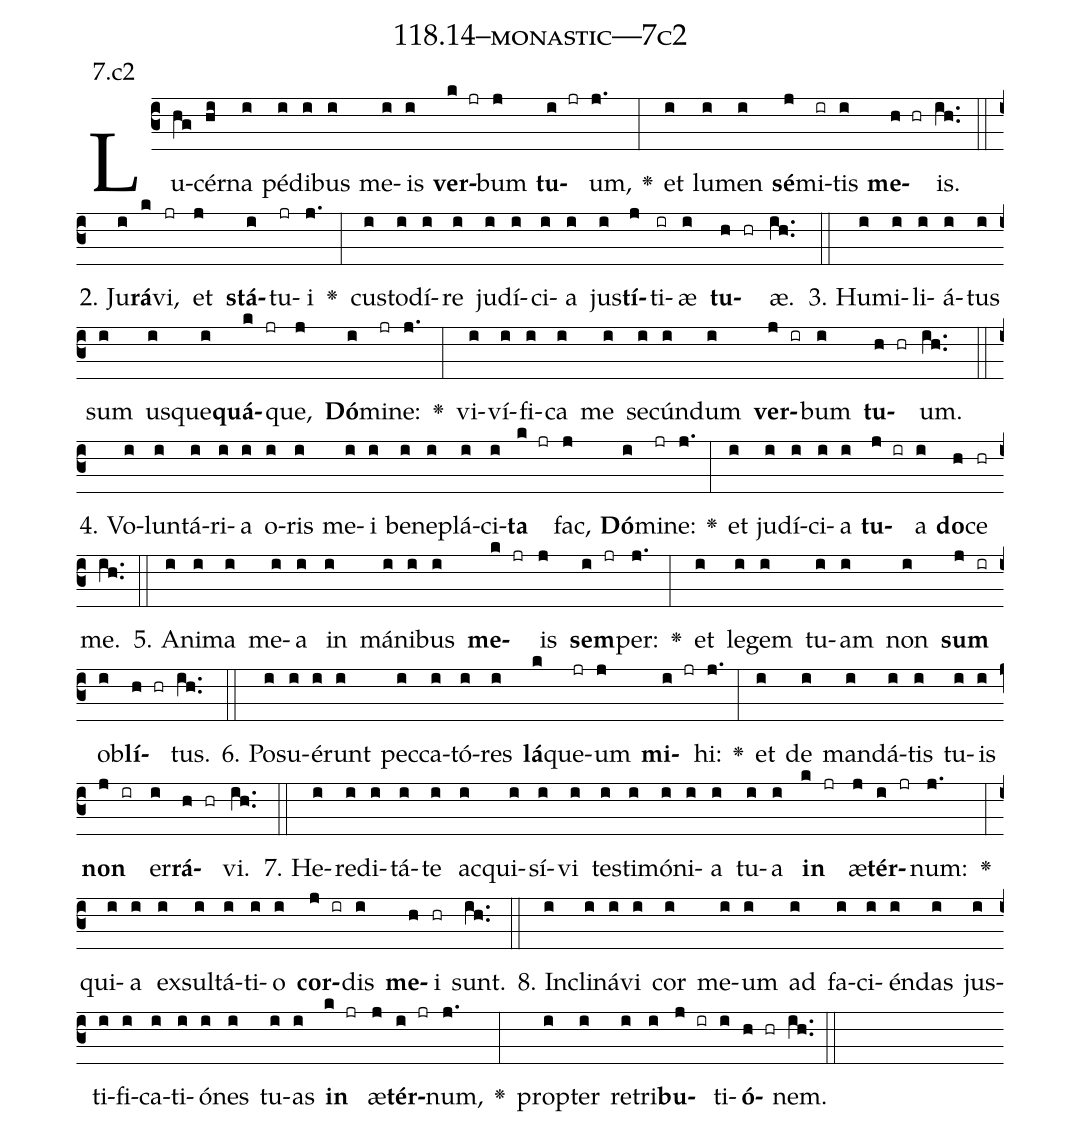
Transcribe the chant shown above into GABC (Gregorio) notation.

name: 118.14--monastic---7c2;
annotation: 7.c2;
%%
(c3)Lu(hg)cér(hi)na(i) pé(i)di(i)bus(i) me(i)is(i) <b>ver</b>(k jr)bum(j) <b>tu</b>(i jr)um,(j.) <v>\greheightstar</v>(:) et(i) lu(i)men(i) <b>sé</b>(j)mi(ir)tis(i) <b>me</b>(h hr)is.(ih..) (::)
2. Ju(i)<b>rá</b>(k)vi,(jr) et(j) <b>stá</b>(i)tu(jr)i(j.) <v>\greheightstar</v>(:) cus(i)to(i)dí(i)re(i) ju(i)dí(i)ci(i)a(i) jus(i)<b>tí</b>(j)ti(ir)æ(i) <b>tu</b>(h hr)æ.(ih..) (::)
3. Hu(i)mi(i)li(i)á(i)tus(i) sum(i) us(i)que(i)<b>quá</b>(k jr)que,(j) <b>Dó</b>(i)mi(jr)ne:(j.) <v>\greheightstar</v>(:) vi(i)ví(i)fi(i)ca(i) me(i) se(i)cún(i)dum(i) <b>ver</b>(j ir)bum(i) <b>tu</b>(h hr)um.(ih..) (::)
4. Vo(i)lun(i)tá(i)ri(i)a(i) o(i)ris(i) me(i)i(i) be(i)ne(i)plá(i)ci(i)<b>ta</b>(k jr) fac,(j) <b>Dó</b>(i)mi(jr)ne:(j.) <v>\greheightstar</v>(:) et(i) ju(i)dí(i)ci(i)a(i) <b>tu</b>(j ir)a(i) <b>do</b>(h)ce(hr) me.(ih..) (::)
5. A(i)ni(i)ma(i) me(i)a(i) in(i) má(i)ni(i)bus(i) <b>me</b>(k jr)is(j) <b>sem</b>(i jr)per:(j.) <v>\greheightstar</v>(:) et(i) le(i)gem(i) tu(i)am(i) non(i) <b>sum</b>(j ir) ob(i)<b>lí</b>(h hr)tus.(ih..) (::)
6. Po(i)su(i)é(i)runt(i) pec(i)ca(i)tó(i)res(i) <b>lá</b>(k)que(jr)um(j) <b>mi</b>(i jr)hi:(j.) <v>\greheightstar</v>(:) et(i) de(i) man(i)dá(i)tis(i) tu(i)is(i) <b>non</b>(j ir) er(i)<b>rá</b>(h hr)vi.(ih..) (::)
7. He(i)re(i)di(i)tá(i)te(i) ac(i)qui(i)sí(i)vi(i) tes(i)ti(i)mó(i)ni(i)a(i) tu(i)a(i) <b>in</b>(k jr) æ(j)<b>tér</b>(i jr)num:(j.) <v>\greheightstar</v>(:) qui(i)a(i) ex(i)sul(i)tá(i)ti(i)o(i) <b>cor</b>(j ir)dis(i) <b>me</b>(h)i(hr) sunt.(ih..) (::)
8. In(i)cli(i)ná(i)vi(i) cor(i) me(i)um(i) ad(i) fa(i)ci(i)én(i)das(i) jus(i)ti(i)fi(i)ca(i)ti(i)ó(i)nes(i) tu(i)as(i) <b>in</b>(k jr) æ(j)<b>tér</b>(i jr)num,(j.) <v>\greheightstar</v>(:) prop(i)ter(i) re(i)tri(i)<b>bu</b>(j ir)ti(i)<b>ó</b>(h hr)nem.(ih..) (::)
